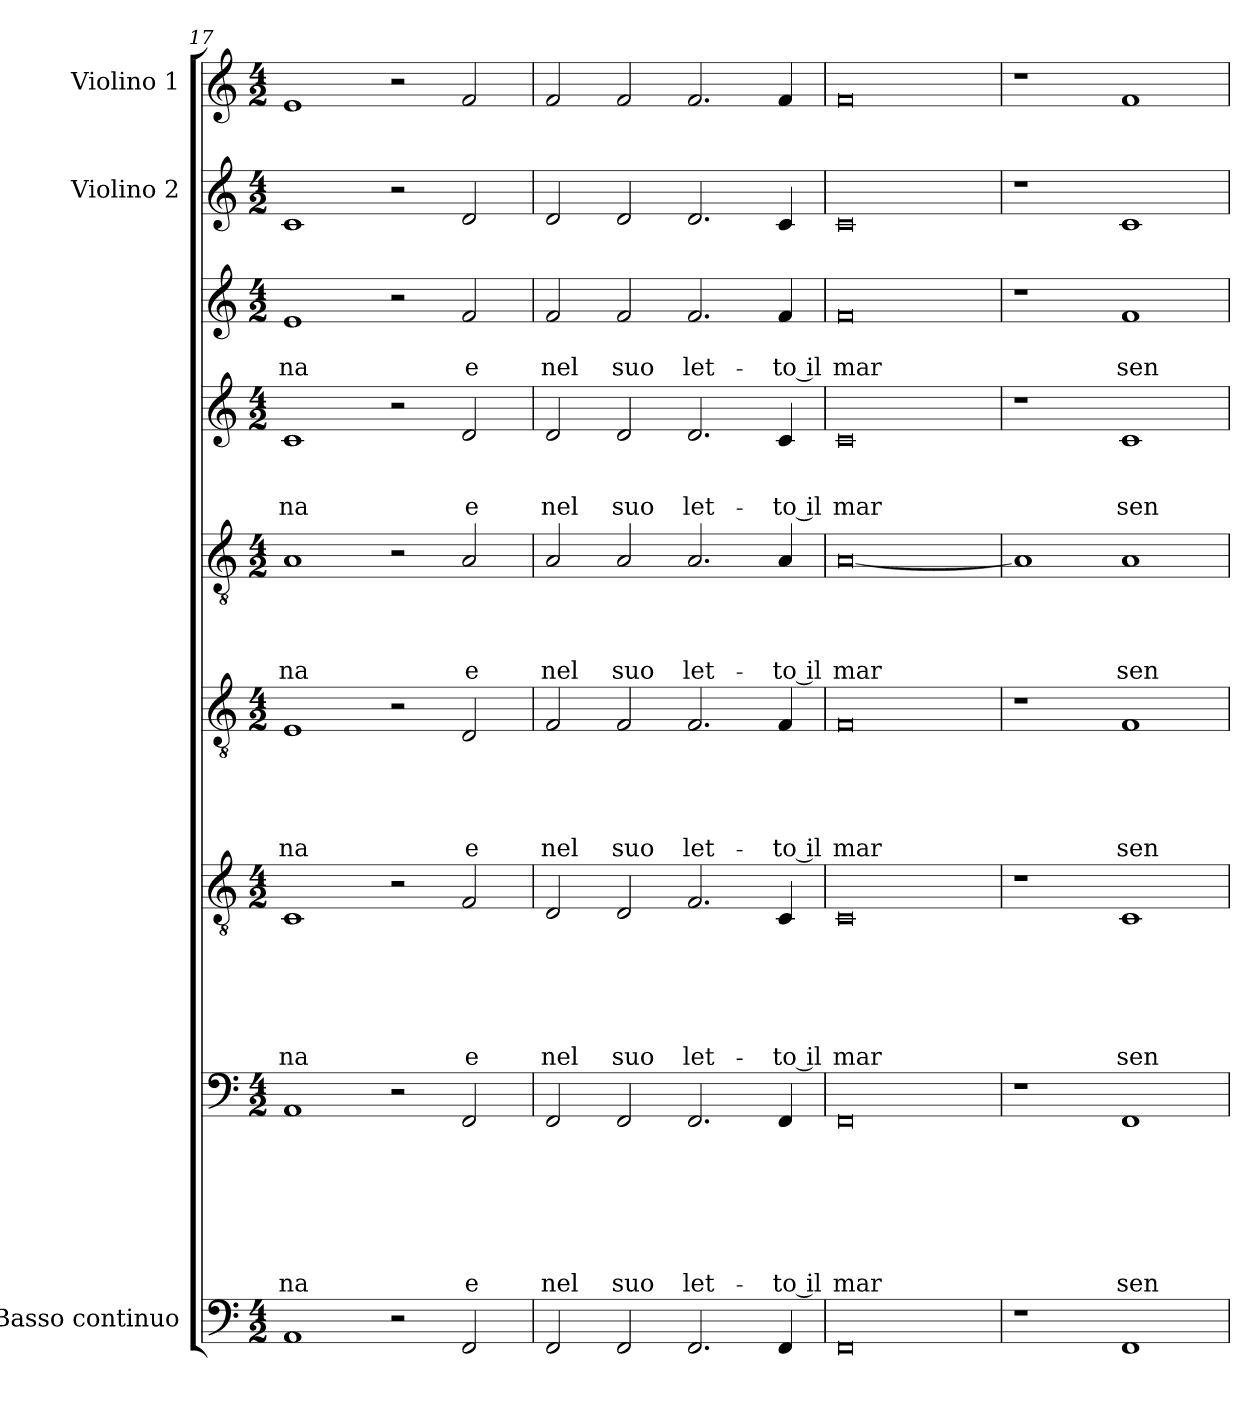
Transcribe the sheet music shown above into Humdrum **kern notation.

**kern	**kern	**text	**text	**text	**text	**text	**text	**text	**kern	**text	**text	**text	**text	**text	**text	**kern	**text	**text	**text	**text	**text	**kern	**text	**text	**text	**text	**kern	**text	**text	**text	**kern	**text	**text	**kern	**kern
*part9	*part8	*part8	*part8	*part8	*part8	*part8	*part8	*part8	*part7	*part7	*part7	*part7	*part7	*part7	*part7	*part6	*part6	*part6	*part6	*part6	*part6	*part5	*part5	*part5	*part5	*part5	*part4	*part4	*part4	*part4	*part3	*part3	*part3	*part2	*part1
*staff9	*staff8	*staff8	*staff8	*staff8	*staff8	*staff8	*staff8	*staff8	*staff7	*staff7	*staff7	*staff7	*staff7	*staff7	*staff7	*staff6	*staff6	*staff6	*staff6	*staff6	*staff6	*staff5	*staff5	*staff5	*staff5	*staff5	*staff4	*staff4	*staff4	*staff4	*staff3	*staff3	*staff3	*staff2	*staff1
*I"Basso continuo	*	*	*	*	*	*	*	*	*	*	*	*	*	*	*	*	*	*	*	*	*	*	*	*	*	*	*	*	*	*	*	*	*	*I"Violino 2	*I"Violino 1
*clefF4	*clefF4	*	*	*	*	*	*	*	*clefGv2	*	*	*	*	*	*	*clefGv2	*	*	*	*	*	*clefGv2	*	*	*	*	*clefG2	*	*	*	*clefG2	*	*	*clefG2	*clefG2
*k[]	*k[]	*	*	*	*	*	*	*	*k[]	*	*	*	*	*	*	*k[]	*	*	*	*	*	*k[]	*	*	*	*	*k[]	*	*	*	*k[]	*	*	*k[]	*k[]
*a:	*a:	*	*	*	*	*	*	*	*a:	*	*	*	*	*	*	*a:	*	*	*	*	*	*a:	*	*	*	*	*a:	*	*	*	*a:	*	*	*a:	*a:
*M4/2	*M4/2	*	*	*	*	*	*	*	*M4/2	*	*	*	*	*	*	*M4/2	*	*	*	*	*	*M4/2	*	*	*	*	*M4/2	*	*	*	*M4/2	*	*	*M4/2	*M4/2
=17	=17	=17	=17	=17	=17	=17	=17	=17	=17	=17	=17	=17	=17	=17	=17	=17	=17	=17	=17	=17	=17	=17	=17	=17	=17	=17	=17	=17	=17	=17	=17	=17	=17	=17	=17
!	!	!	!	!	!	!	!	!LO:LY:b	!	!	!	!	!	!	!LO:LY:b	!	!	!	!	!	!LO:LY:b	!	!	!	!	!LO:LY:b	!	!	!	!LO:LY:b	!	!	!LO:LY:b	!	!
1AA	1AA	.	.	.	.	.	.	-na	1C	.	.	.	.	.	-na	1E	.	.	.	.	-na	1A	.	.	.	-na	1c	.	.	-na	1e	.	-na	1c	1e
2r	2r	.	.	.	.	.	.	.	2r	.	.	.	.	.	.	2r	.	.	.	.	.	2r	.	.	.	.	2r	.	.	.	2r	.	.	2r	2r
!	!	!	!	!	!	!	!	!LO:LY:b	!	!	!	!	!	!	!LO:LY:b	!	!	!	!	!	!LO:LY:b	!	!	!	!	!LO:LY:b	!	!	!	!LO:LY:b	!	!	!LO:LY:b	!	!
2FF/	2FF/	.	.	.	.	.	.	e	2F/	.	.	.	.	.	e	2D/	.	.	.	.	e	2A/	.	.	.	e	2d/	.	.	e	2f/	.	e	2d/	2f/
=18	=18	=18	=18	=18	=18	=18	=18	=18	=18	=18	=18	=18	=18	=18	=18	=18	=18	=18	=18	=18	=18	=18	=18	=18	=18	=18	=18	=18	=18	=18	=18	=18	=18	=18	=18
!	!	!	!	!	!	!	!	!LO:LY:b	!	!	!	!	!	!	!LO:LY:b	!	!	!	!	!	!LO:LY:b	!	!	!	!	!LO:LY:b	!	!	!	!LO:LY:b	!	!	!LO:LY:b	!	!
2FF/	2FF/	.	.	.	.	.	.	nel	2D/	.	.	.	.	.	nel	2F/	.	.	.	.	nel	2A/	.	.	.	nel	2d/	.	.	nel	2f/	.	nel	2d/	2f/
!	!	!	!	!	!	!	!	!LO:LY:b	!	!	!	!	!	!	!LO:LY:b	!	!	!	!	!	!LO:LY:b	!	!	!	!	!LO:LY:b	!	!	!	!LO:LY:b	!	!	!LO:LY:b	!	!
2FF/	2FF/	.	.	.	.	.	.	suo	2D/	.	.	.	.	.	suo	2F/	.	.	.	.	suo	2A/	.	.	.	suo	2d/	.	.	suo	2f/	.	suo	2d/	2f/
!	!	!	!	!	!	!	!	!LO:LY:b	!	!	!	!	!	!	!LO:LY:b	!	!	!	!	!	!LO:LY:b	!	!	!	!	!LO:LY:b	!	!	!	!LO:LY:b	!	!	!LO:LY:b	!	!
2.FF/	2.FF/	.	.	.	.	.	.	let-	2.F/	.	.	.	.	.	let-	2.F/	.	.	.	.	let-	2.A/	.	.	.	let-	2.d/	.	.	let-	2.f/	.	let-	2.d/	2.f/
!	!	!	!	!	!	!	!	!LO:LY:b	!	!	!	!	!	!	!LO:LY:b	!	!	!	!	!	!LO:LY:b	!	!	!	!	!LO:LY:b	!	!	!	!LO:LY:b	!	!	!LO:LY:b	!	!
4FF/	4FF/	.	.	.	.	.	.	-to il	4C/	.	.	.	.	.	-to il	4F/	.	.	.	.	-to il	4A/	.	.	.	-to il	4c/	.	.	-to il	4f/	.	-to il	4c/	4f/
!!LO:LB:g=z
=19	=19	=19	=19	=19	=19	=19	=19	=19	=19	=19	=19	=19	=19	=19	=19	=19	=19	=19	=19	=19	=19	=19	=19	=19	=19	=19	=19	=19	=19	=19	=19	=19	=19	=19	=19
!	!	!	!	!	!	!	!	!LO:LY:b	!	!	!	!	!	!	!LO:LY:b	!	!	!	!	!	!LO:LY:b	!	!	!	!	!LO:LY:b	!	!	!	!LO:LY:b	!	!	!LO:LY:b	!	!
0FF	0FF	.	.	.	.	.	.	mar	0C	.	.	.	.	.	mar	0F	.	.	.	.	mar	[0A	.	.	.	mar	0c	.	.	mar	0f	.	mar	0c	0f
=20	=20	=20	=20	=20	=20	=20	=20	=20	=20	=20	=20	=20	=20	=20	=20	=20	=20	=20	=20	=20	=20	=20	=20	=20	=20	=20	=20	=20	=20	=20	=20	=20	=20	=20	=20
1r	1r	.	.	.	.	.	.	.	1r	.	.	.	.	.	.	1r	.	.	.	.	.	1A]	.	.	.	.	1r	.	.	.	1r	.	.	1r	1r
!	!	!	!	!	!	!	!	!LO:LY:b	!	!	!	!	!	!	!LO:LY:b	!	!	!	!	!	!LO:LY:b	!	!	!	!	!LO:LY:b	!	!	!	!LO:LY:b	!	!	!LO:LY:b	!	!
1FF	1FF	.	.	.	.	.	.	sen-	1C	.	.	.	.	.	sen-	1F	.	.	.	.	sen-	1A	.	.	.	sen-	1c	.	.	sen-	1f	.	sen-	1c	1f
=	=	=	=	=	=	=	=	=	=	=	=	=	=	=	=	=	=	=	=	=	=	=	=	=	=	=	=	=	=	=	=	=	=	=	=
*-	*-	*-	*-	*-	*-	*-	*-	*-	*-	*-	*-	*-	*-	*-	*-	*-	*-	*-	*-	*-	*-	*-	*-	*-	*-	*-	*-	*-	*-	*-	*-	*-	*-	*-	*-
